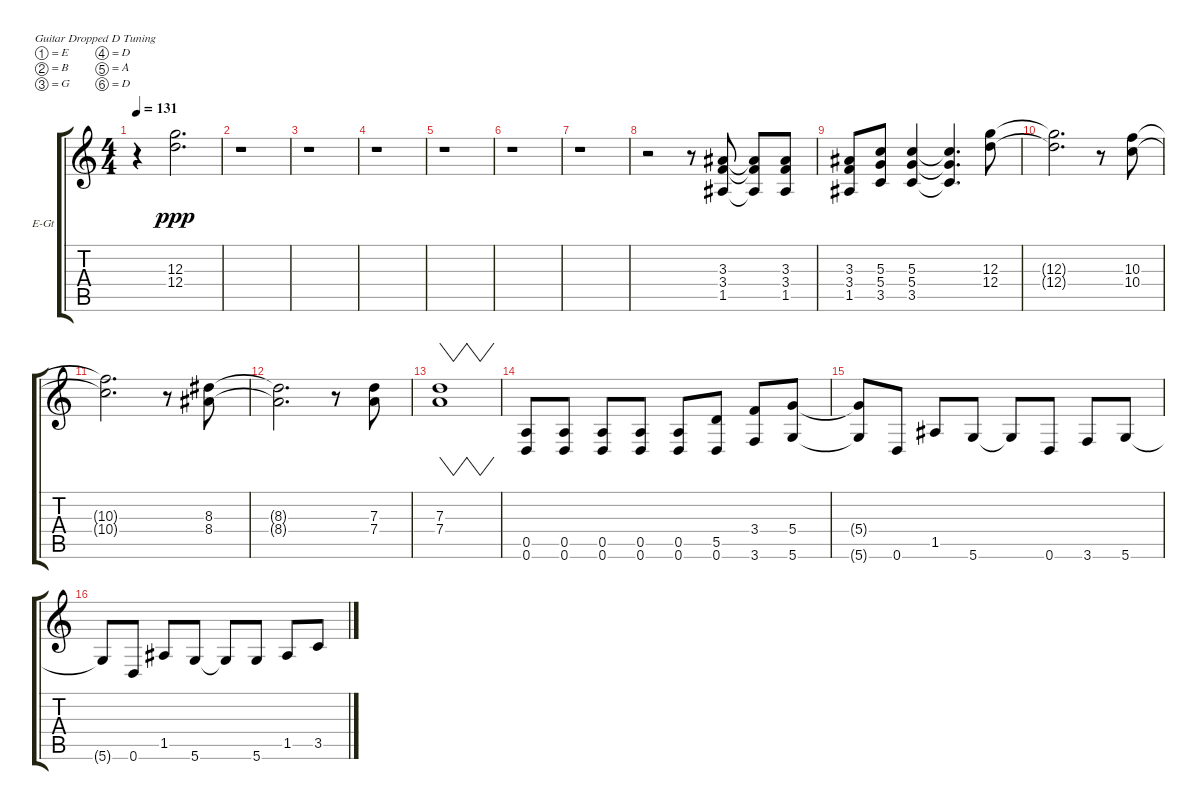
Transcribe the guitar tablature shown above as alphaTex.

\bracketExtendMode groupsimilarinstruments
\firstSystemTrackNameOrientation horizontal
\otherSystemsTrackNameOrientation horizontal
\track ("lead" "E-Gt") {instrument acousticgrandpiano}
\staff {score tabs}
\tuning (E4 B3 G3 D3 A2 D2)
\displaytranspose 12
\ts (4 4)
\tempo 131
\clef g2
\ks c
r.4{dy ppp} (12.3 12.4).2{d} |
r.1 |
r.1 |
r.1 |
r.1 |
r.1 |
r.1 |
r.2 r.8 (3.3 3.4 1.5).8 (3.3{t} 3.4{t} 1.5{t}).8 (3.3 3.4 1.5).8 |
(3.3 3.4 1.5).8 (5.3 5.4 3.5).8 (5.3 5.4 3.5).4 (5.3{t} 5.4{t} 3.5{t}).4{d} (12.3 12.4).8 |
(12.3{t} 12.4{t}).2{d} r.8 (10.3 10.4).8 |
(10.3{t} 10.4{t}).2{d} r.8 (8.3 8.4).8 |
(8.3{t} 8.4{t}).2{d} r.8 (7.3 7.4).8 |
(7.3 7.4).1{vw} |
(0.5 0.6).8 (0.5 0.6).8 (0.5 0.6).8 (0.5 0.6).8 (0.5 0.6).8 (5.5 0.6).8 (3.4 3.6).8 (5.4 5.6).8 |
(5.4{t} 5.6{t}).8 0.6.8 1.5.8 5.6.8 5.6{t}.8 0.6.8 3.6.8 5.6.8 |
5.6{t}.8 0.6.8 1.5.8 5.6.8 5.6{t}.8 5.6.8 1.5.8 3.5.8
